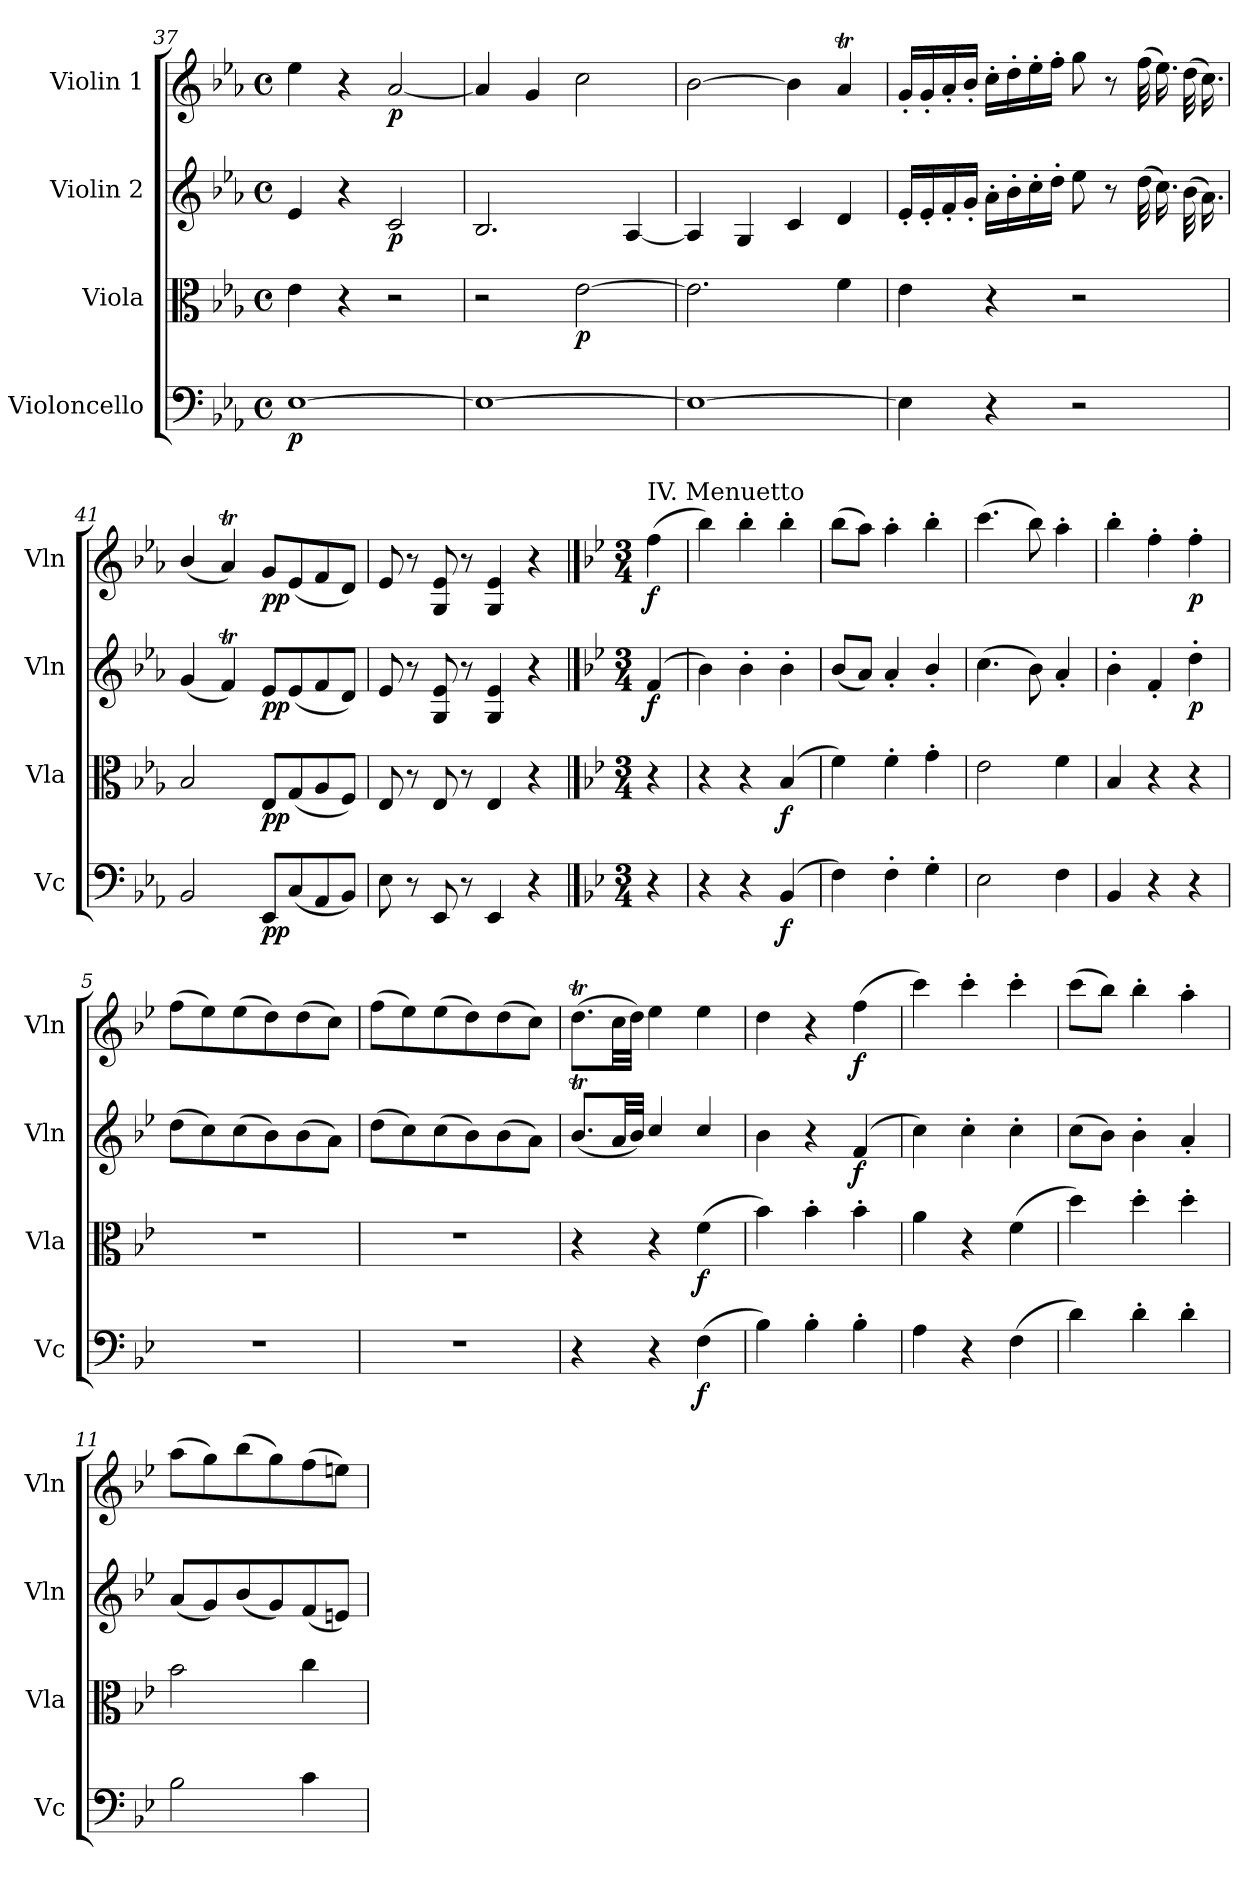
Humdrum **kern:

**kern	**dynam	**kern	**dynam	**kern	**dynam	**kern	**dynam
*part4	*part4	*part3	*part3	*part2	*part2	*part1	*part1
*staff4	*staff4	*staff3	*staff3	*staff2	*staff2	*staff1	*staff1
*I"Violoncello	*	*I"Viola	*	*I"Violin 2	*	*I"Violin 1	*
*I'Vc	*	*I'Vla	*	*I'Vln	*	*I'Vln	*
*clefF4	*	*clefC3	*	*clefG2	*	*clefG2	*
*k[b-e-a-]	*	*k[b-e-a-]	*	*k[b-e-a-]	*	*k[b-e-a-]	*
*M4/4	*	*M4/4	*	*M4/4	*	*M4/4	*
*met(c)	*	*met(c)	*	*met(c)	*	*met(c)	*
=37	=37	=37	=37	=37	=37	=37	=37
!	!LO:DY:b	!	!	!	!	!	!
[1E-	p	4e-\	.	4e-/	.	4ee-\	.
.	.	4r	.	4r	.	4r	.
!	!	!	!	!	!LO:DY:b	!	!LO:DY:b
.	.	2r	.	2c/	p	[2a-/	p
!!LO:LB:g=z
=38	=38	=38	=38	=38	=38	=38	=38
1E-_	.	2r	.	2.B-/	.	4a-/]	.
.	.	.	.	.	.	4g/	.
!	!	!	!LO:DY:b	!	!	!	!
.	.	[2e-\	p	.	.	2cc\	.
.	.	.	.	[4A-/	.	.	.
=39	=39	=39	=39	=39	=39	=39	=39
1E-_	.	2.e-\]	.	4A-/]	.	[2b-\	.
.	.	.	.	4G/	.	.	.
.	.	.	.	4c/	.	4b-\]	.
.	.	4f\	.	4d/	.	4a-T/	.
=40	=40	=40	=40	=40	=40	=40	=40
4E-\]	.	4e-\	.	16e-'/LL	.	16g'/LL	.
.	.	.	.	16e-'/	.	16g'/	.
.	.	.	.	16f'/	.	16a-'/	.
.	.	.	.	16g'/JJ	.	16b-'/JJ	.
4r	.	4r	.	16a-'\LL	.	16cc'\LL	.
.	.	.	.	16b-'\	.	16dd'\	.
.	.	.	.	16cc'\	.	16ee-'\	.
.	.	.	.	16dd'\JJ	.	16ff'\JJ	.
2r	.	2r	.	8ee-\	.	8gg\	.
.	.	.	.	8r	.	8r	.
.	.	.	.	(32dd\KLL	.	(32ff\KLL	.
.	.	.	.	16.cc\)	.	16.ee-\)	.
.	.	.	.	(32b-\L	.	(32dd\L	.
.	.	.	.	16.a-\JJ)	.	16.cc\JJ)	.
=41	=41	=41	=41	=41	=41	=41	=41
2BB-/	.	2B-/	.	(4g/	.	(4b-/	.
.	.	.	.	4fT/)	.	4a-T/)	.
!	!LO:DY:b	!	!LO:DY:b	!	!LO:DY:b	!	!LO:DY:b
8EE-/L	pp	8E-/L	pp	8e-/L	pp	8g/L	pp
(8C/	.	(8G/	.	(8e-/	.	(8e-/	.
8AA-/	.	8A-/	.	8f/	.	8f/	.
8BB-/J)	.	8F/J)	.	8d/J)	.	8d/J)	.
=42	=42	=42	=42	=42	=42	=42	=42
8E-\	.	8E-/	.	8e-/	.	8e-/	.
8r	.	8r	.	8r	.	8r	.
8EE-/	.	8E-/	.	8G/ 8e-/	.	8G/ 8e-/	.
8r	.	8r	.	8r	.	8r	.
4EE-/	.	4E-/	.	4G/ 4e-/	.	4G/ 4e-/	.
4r	.	4r	.	4r	.	4r	.
!!LO:PB:g=z
==	==	==	==	==	==	==	==
*k[b-e-]	*	*k[b-e-]	*	*k[b-e-]	*	*k[b-e-]	*
*M3/4	*	*M3/4	*	*M3/4	*	*M3/4	*
!	!	!	!	!	!	!LO:TX:a:t=IV. Menuetto	!
!	!	!	!	!	!LO:DY:b	!	!LO:DY:b
4r	.	4r	.	(4f/	f	(4ff\	f
=1	=1	=1	=1	=1	=1	=1	=1
4r	.	4r	.	4b-\)	.	4bb-\)	.
4r	.	4r	.	4b-'\	.	4bb-'\	.
!	!LO:DY:b	!	!LO:DY:b	!	!	!	!
(>4BB-/	f	(>4B-/	f	4b-'\	.	4bb-'\	.
=2	=2	=2	=2	=2	=2	=2	=2
4F\)	.	4f\)	.	(8b-/L	.	(8bb-\L	.
.	.	.	.	8a/J)	.	8aa\J)	.
4F'\	.	4f'\	.	4a'/	.	4aa'\	.
4G'\	.	4g'\	.	4b-'/	.	4bb-'\	.
=3	=3	=3	=3	=3	=3	=3	=3
2E-\	.	2e-\	.	(4.cc\	.	(4.ccc\	.
.	.	.	.	8b-\)	.	8bb-\)	.
4F\	.	4f\	.	4a'/	.	4aa'\	.
=4	=4	=4	=4	=4	=4	=4	=4
4BB-/	.	4B-/	.	4b-'\	.	4bb-'\	.
4r	.	4r	.	4f'/	.	4ff'\	.
!	!	!	!	!	!LO:DY:b	!	!LO:DY:b
4r	.	4r	.	4dd'\	p	4ff'\	p
!!LO:LB:g=z
=5	=5	=5	=5	=5	=5	=5	=5
2.r	.	2.r	.	(8dd\L	.	(8ff\L	.
.	.	.	.	8cc\)	.	8ee-\)	.
.	.	.	.	(8cc\	.	(8ee-\	.
.	.	.	.	8b-\)	.	8dd\)	.
.	.	.	.	(8b-\	.	(8dd\	.
.	.	.	.	8a\J)	.	8cc\J)	.
=6	=6	=6	=6	=6	=6	=6	=6
2.r	.	2.r	.	(8dd\L	.	(8ff\L	.
.	.	.	.	8cc\)	.	8ee-\)	.
.	.	.	.	(8cc\	.	(8ee-\	.
.	.	.	.	8b-\)	.	8dd\)	.
.	.	.	.	(8b-\	.	(8dd\	.
.	.	.	.	8a\J)	.	8cc\J)	.
=7	=7	=7	=7	=7	=7	=7	=7
4r	.	4r	.	(8.b-T/L	.	(8.ddt\L	.
.	.	.	.	32a/LL	.	32cc\LL	.
.	.	.	.	32b-/JJJ)	.	32dd\JJJ)	.
4r	.	4r	.	4cc/	.	4ee-\	.
!	!LO:DY:b	!	!LO:DY:b	!	!	!	!
(4F\	f	(4f\	f	4cc/	.	4ee-\	.
=8	=8	=8	=8	=8	=8	=8	=8
4B-\)	.	4b-\)	.	4b-\	.	4dd\	.
4B-'\	.	4b-'\	.	4r	.	4r	.
!	!	!	!	!	!LO:DY:b	!	!LO:DY:b
4B-'\	.	4b-'\	.	(4f/	f	(4ff\	f
=9	=9	=9	=9	=9	=9	=9	=9
4A\	.	4a\	.	4cc\)	.	4ccc\)	.
4r	.	4r	.	4cc'\	.	4ccc'\	.
(4F\	.	(4f\	.	4cc'\	.	4ccc'\	.
=10	=10	=10	=10	=10	=10	=10	=10
4d\)	.	4dd\)	.	(8cc\L	.	(8ccc\L	.
.	.	.	.	8b-\J)	.	8bb-\J)	.
4d'\	.	4dd'\	.	4b-'\	.	4bb-'\	.
4d'\	.	4dd'\	.	4a'/	.	4aa'\	.
!!LO:LB:g=z
=11	=11	=11	=11	=11	=11	=11	=11
2B-\	.	2b-\	.	(8a/L	.	(8aa\L	.
.	.	.	.	8g/)	.	8gg\)	.
.	.	.	.	(8b-/	.	(8bb-\	.
.	.	.	.	8g/)	.	8gg\)	.
4c\	.	4cc\	.	(8f/	.	(8ff\	.
.	.	.	.	8en/J)	.	8een\J)	.
=	=	=	=	=	=	=	=
*-	*-	*-	*-	*-	*-	*-	*-
